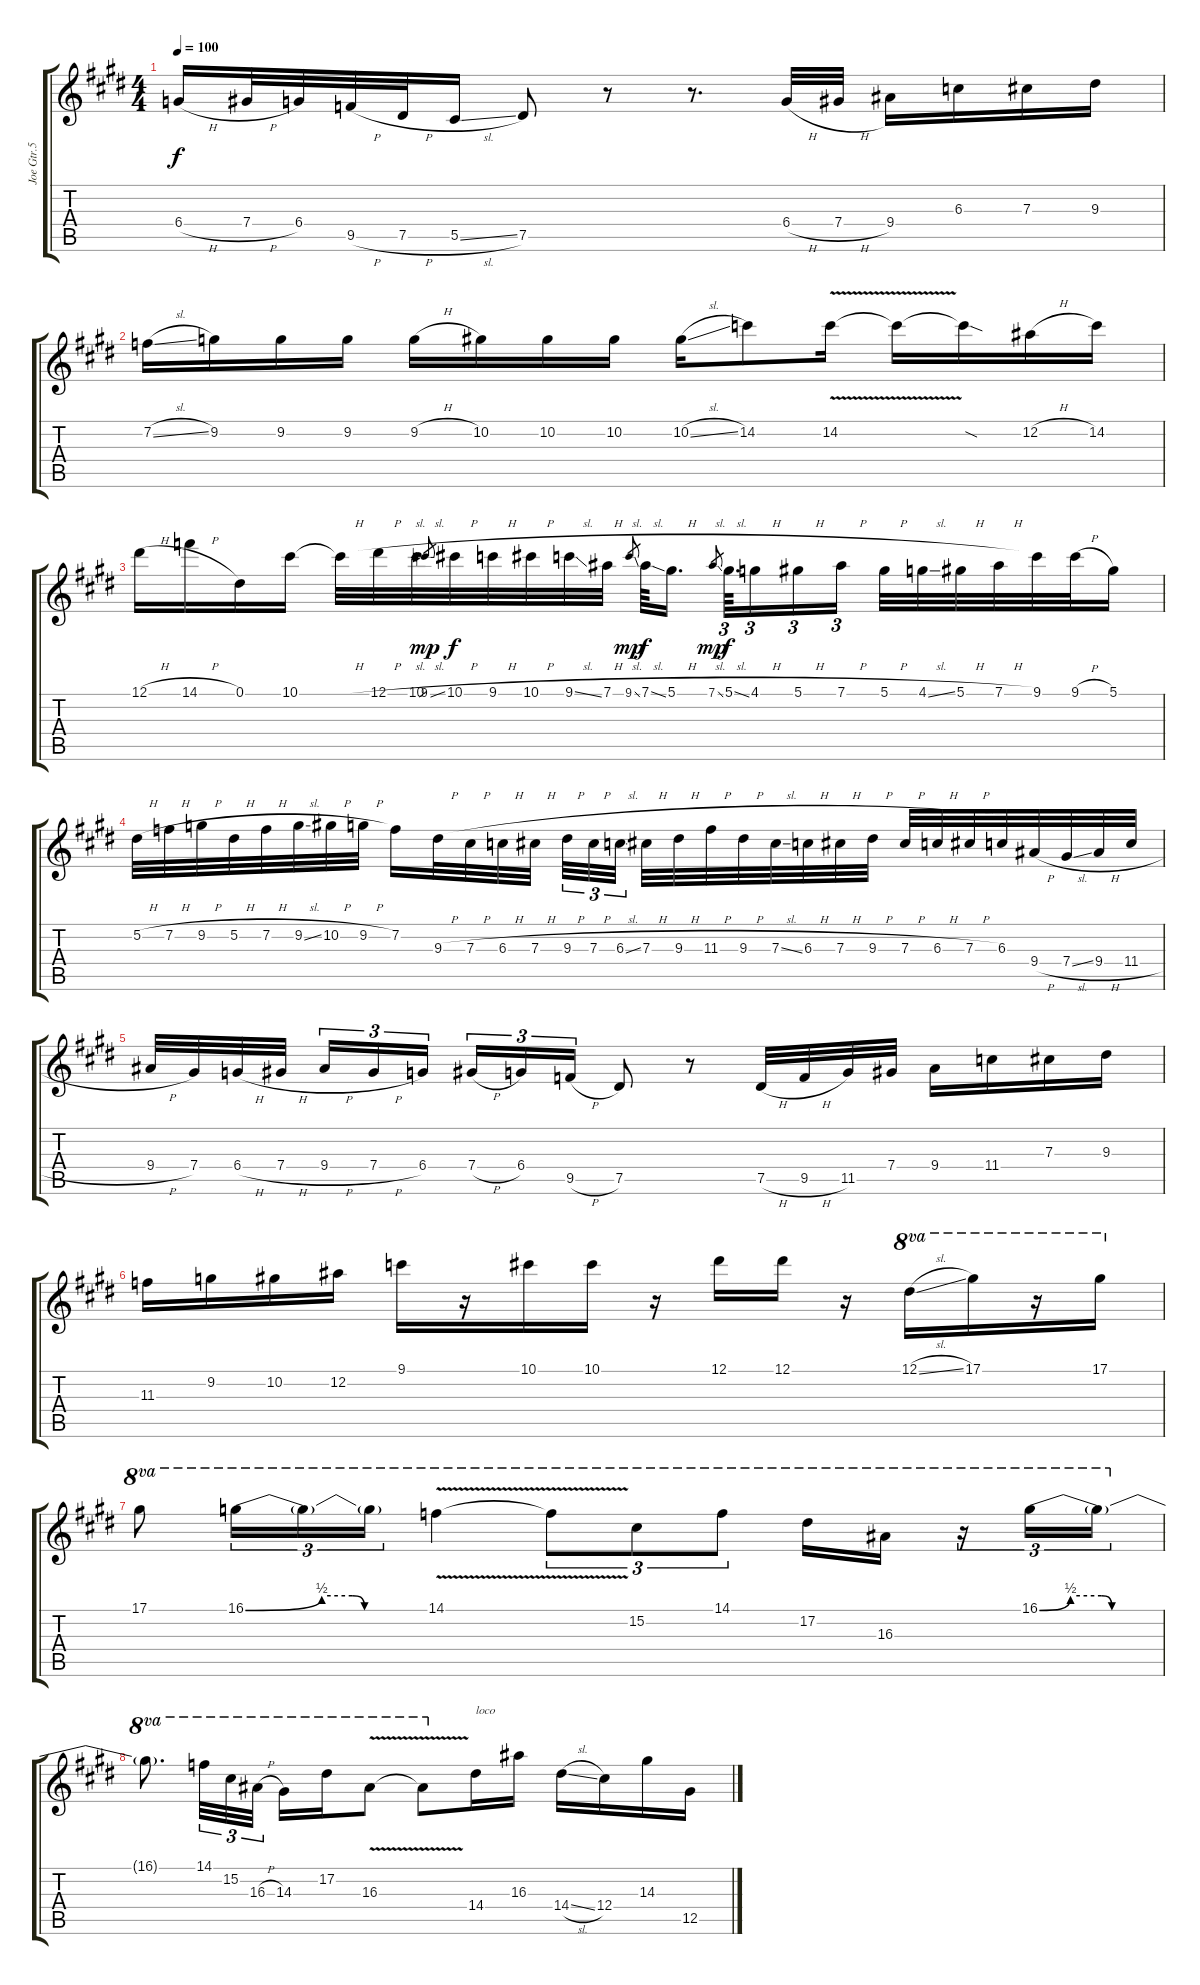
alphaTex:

\track ("Joe Gtr.5" "Joe Gtr.5") {instrument distortionguitar}
\staff {score tabs}
\tuning (Eb4 Bb3 Gb3 Db3 Ab2 Eb2) {hide}
\ts (4 4)
\tempo 100
\clef g2
\ks e
6.4{h}.16{dy f} 7.4{h}.32 6.4.32 9.5{h}.32 7.5{h}.32 5.5{sl}.16 7.5.8 r.8 r.8{d} 6.4{h}.32 7.4{h}.32 9.4.16 6.3.16 7.3.16 9.3.16 |
7.2{sl}.16 9.2.16 9.2.16 9.2.16 9.2{h}.16 10.2.16 10.2.16 10.2.16 10.2{sl}.16 14.2.8 14.2{v}.16 14.2{t}.16 14.2{sod t}.16 12.2{h}.16 14.2.16 |
12.1{h}.16 14.1{h}.16 0.1.16 10.1.16 10.1{h t}.32 12.1{h}.32 10.1{sl}.32 9.1{sl}.8{gr dy mp} 10.1{h}.32{dy f} 9.1{h}.32 10.1{h}.32 9.1{sl}.32 7.1{h}.32 9.1{sl}.8{gr dy mp} 7.1{sl}.64{dy f} 5.1{h}.16{d} 7.1{sl}.8{gr dy mp beam splitsecondary} 5.1{sl}.64{d tu (3 2) dy f} 4.1{h}.16{tu (3 2)} 5.1{h}.16{tu (3 2)} 7.1{h}.16{tu (3 2)} 5.1{h}.32 4.1{sl}.32 5.1{h}.32 7.1{h}.32 9.1.32 9.1{h}.32 5.1.16 |
5.2{h}.32 7.2{h}.32 9.2{h}.32 5.2{h}.32 7.2{h}.32 9.2{sl}.32 10.2{h}.32 9.2{h}.32 7.2.16 9.3{h}.32 7.3{h}.32 6.3{h}.32 7.3{h}.32{beam splitsecondary} 9.3{h}.32{tu (3 2)} 7.3{h}.32{tu (3 2)} 6.3{sl}.32{tu (3 2)} 7.3{h}.32 9.3{h}.32 11.3{h}.32 9.3{h}.32 7.3{sl}.32 6.3{h}.32 7.3{h}.32 9.3{h}.32 7.3{h}.32 6.3{h}.32 7.3{h}.32 6.3.32 9.4{h}.32 7.4{sl}.32 9.4{h}.32 11.4{h}.32 |
9.4{h}.32 7.4.32 6.4{h}.32 7.4{h}.32{beam splitsecondary} 9.4{h}.16{tu (3 2)} 7.4{h}.16{tu (3 2)} 6.4.16{tu (3 2)} 7.4{h}.16{tu (3 2)} 6.4.16{tu (3 2)} 9.5{h}.16{tu (3 2)} 7.5.8 r.8 7.5{h}.32 9.5{h}.32 11.5.32 7.4.32 9.4.16 11.4.16 7.3.16 9.3.16 |
11.3.16 9.2.16 10.2.16 12.2.16 9.1.16 r.16 10.1.16 10.1.16 r.16 12.1.16 12.1.16 r.16 12.1{sl}.16{ot 8va} 17.1.16{ot 8va} r.16{ot 8va} 17.1.16{ot 8va} |
17.1.8{ot 8va} 16.1{be (custom 0 0 25 2 35 2 39 0 60 0)}.16{tu (3 2) ot 8va} 16.1{t}.16{tu (3 2) ot 8va} 16.1{t}.16{tu (3 2) ot 8va} 14.1{v}.4{ot 8va} 14.1{t}.8{tu (3 2) ot 8va} 15.2.8{tu (3 2) ot 8va} 14.1.8{tu (3 2) ot 8va} 17.2.16{ot 8va} 16.3.16{ot 8va} r.16{tu (3 2) ot 8va} 16.1{be (custom 0 0 15 2 30 2 35 0 60 0)}.16{tu (3 2) ot 8va} 16.1{t}.16{tu (3 2) ot 8va} |
16.1{t}.8{d ot 8va} 14.1.32{tu (3 2) ot 8va} 15.2.32{tu (3 2) ot 8va} 16.3{h}.32{tu (3 2) ot 8va} 14.3.16{ot 8va} 17.2.16{ot 8va} 16.3{v}.8{ot 8va} 16.3{t}.8{ot 8va} 14.4.16{txt "loco"} 16.3.16 14.4{sl}.16 12.4.16 14.3.16 12.5.16
